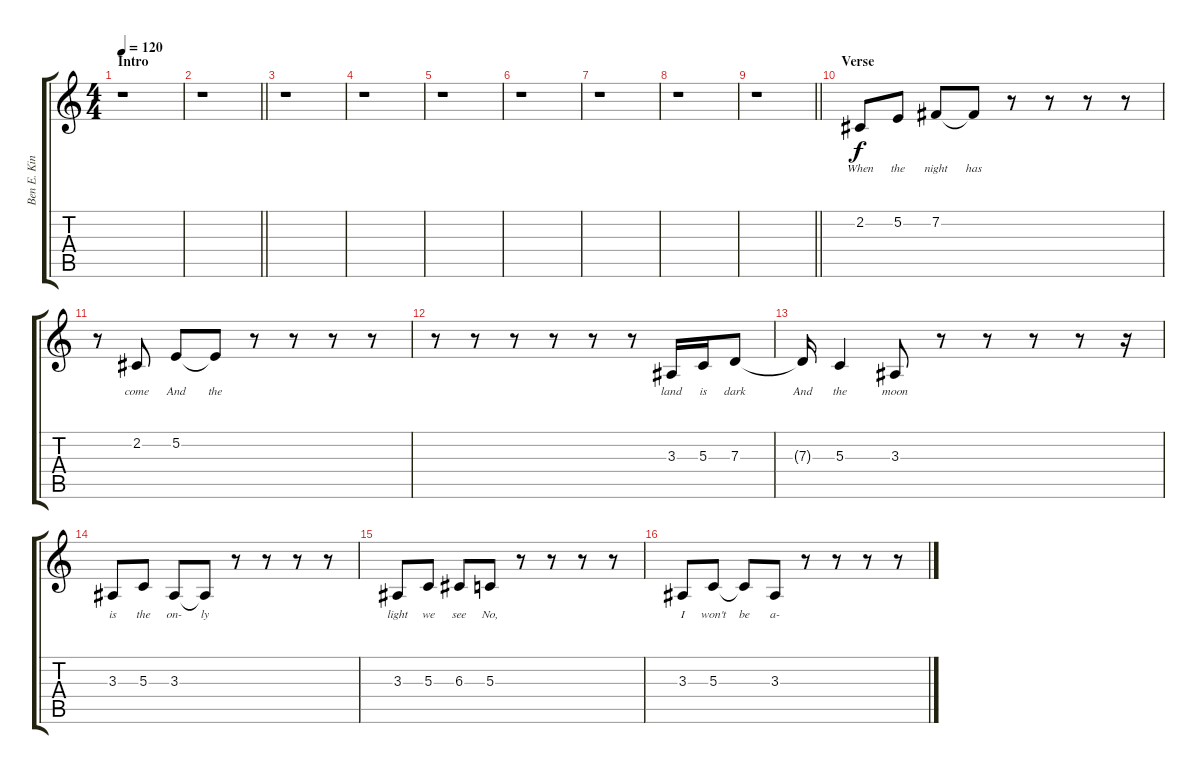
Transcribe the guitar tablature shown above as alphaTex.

\track ("Ben E. King (Voice)" "Ben E. Kin") {instrument englishhorn}
\staff {score tabs}
\tuning (E4 B3 G3 D3 A2 E2) {hide}
\ts (4 4)
\section ("" "Intro")
\tempo 120
\clef g2
\ks c
r.1{dy f instrument englishhorn} |
\barLineRight lightlight
r.1 |
r.1 |
r.1 |
r.1 |
r.1 |
r.1 |
r.1 |
\barLineRight lightlight
r.1 |
\section ("" "Verse")
2.2.8{lyrics (0 "When") lyrics (1 "") lyrics (2 "") lyrics (3 "") lyrics (4 "")} 5.2.8{lyrics (0 "the") lyrics (1 "") lyrics (2 "") lyrics (3 "") lyrics (4 "")} 7.2.8{lyrics (0 "night") lyrics (1 "") lyrics (2 "") lyrics (3 "") lyrics (4 "")} 7.2{t}.8{lyrics (0 "has") lyrics (1 "") lyrics (2 "") lyrics (3 "") lyrics (4 "")} r.8 r.8 r.8 r.8 |
r.8 2.2.8{lyrics (0 "come") lyrics (1 "") lyrics (2 "") lyrics (3 "") lyrics (4 "")} 5.2.8{lyrics (0 "And") lyrics (1 "") lyrics (2 "") lyrics (3 "") lyrics (4 "")} 5.2{t}.8{lyrics (0 "the") lyrics (1 "") lyrics (2 "") lyrics (3 "") lyrics (4 "")} r.8 r.8 r.8 r.8 |
r.8 r.8 r.8 r.8 r.8 r.8 3.3.16{lyrics (0 "land") lyrics (1 "") lyrics (2 "") lyrics (3 "") lyrics (4 "")} 5.3.16{lyrics (0 "is") lyrics (1 "") lyrics (2 "") lyrics (3 "") lyrics (4 "")} 7.3.8{lyrics (0 "dark") lyrics (1 "") lyrics (2 "") lyrics (3 "") lyrics (4 "")} |
7.3{t}.16{lyrics (0 "And") lyrics (1 "") lyrics (2 "") lyrics (3 "") lyrics (4 "")} 5.3.4{lyrics (0 "the") lyrics (1 "") lyrics (2 "") lyrics (3 "") lyrics (4 "")} 3.3.8{lyrics (0 "moon") lyrics (1 "") lyrics (2 "") lyrics (3 "") lyrics (4 "")} r.8 r.8 r.8 r.8 r.16 |
3.3.8{lyrics (0 "is") lyrics (1 "") lyrics (2 "") lyrics (3 "") lyrics (4 "")} 5.3.8{lyrics (0 "the") lyrics (1 "") lyrics (2 "") lyrics (3 "") lyrics (4 "")} 3.3.8{lyrics (0 "on-") lyrics (1 "") lyrics (2 "") lyrics (3 "") lyrics (4 "")} 3.3{t}.8{lyrics (0 "ly") lyrics (1 "") lyrics (2 "") lyrics (3 "") lyrics (4 "")} r.8 r.8 r.8 r.8 |
3.3.8{lyrics (0 "light") lyrics (1 "") lyrics (2 "") lyrics (3 "") lyrics (4 "")} 5.3.8{lyrics (0 "we") lyrics (1 "") lyrics (2 "") lyrics (3 "") lyrics (4 "")} 6.3.8{lyrics (0 "see") lyrics (1 "") lyrics (2 "") lyrics (3 "") lyrics (4 "")} 5.3.8{lyrics (0 "No,") lyrics (1 "") lyrics (2 "") lyrics (3 "") lyrics (4 "")} r.8 r.8 r.8 r.8 |
3.3.8{lyrics (0 "I") lyrics (1 "") lyrics (2 "") lyrics (3 "") lyrics (4 "")} 5.3.8{lyrics (0 "won't") lyrics (1 "") lyrics (2 "") lyrics (3 "") lyrics (4 "")} 5.3{t}.8{lyrics (0 "be") lyrics (1 "") lyrics (2 "") lyrics (3 "") lyrics (4 "")} 3.3.8{lyrics (0 "a-") lyrics (1 "") lyrics (2 "") lyrics (3 "") lyrics (4 "")} r.8 r.8 r.8 r.8
